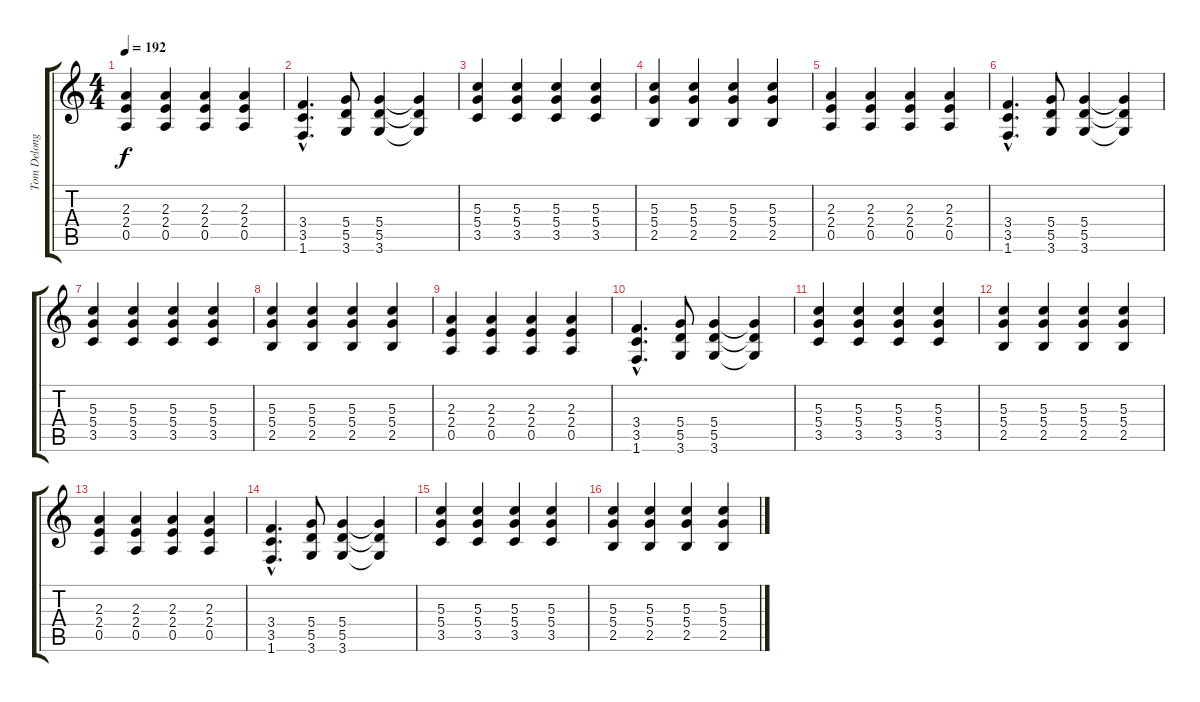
\track ("Tom Delonge (Guitar)" "Tom Delong") {instrument overdrivenguitar}
\staff {score tabs}
\tuning (E4 B3 G3 D3 A2 E2) {hide}
\ts (4 4)
\tempo 192
\clef g2
\ks c
(2.3 2.4 0.5).4{dy f} (2.3 2.4 0.5).4 (2.3 2.4 0.5).4 (2.3 2.4 0.5).4 |
(3.4{hac} 3.5{hac} 1.6{hac}).4{d} (5.4 5.5 3.6).8 (5.4 5.5 3.6).4 (5.4{t} 5.5{t} 3.6{t}).4 |
(5.3 5.4 3.5).4 (5.3 5.4 3.5).4 (5.3 5.4 3.5).4 (5.3 5.4 3.5).4 |
(5.3 5.4 2.5).4 (5.3 5.4 2.5).4 (5.3 5.4 2.5).4 (5.3 5.4 2.5).4 |
(2.3 2.4 0.5).4 (2.3 2.4 0.5).4 (2.3 2.4 0.5).4 (2.3 2.4 0.5).4 |
(3.4{hac} 3.5{hac} 1.6{hac}).4{d} (5.4 5.5 3.6).8 (5.4 5.5 3.6).4 (5.4{t} 5.5{t} 3.6{t}).4 |
(5.3 5.4 3.5).4 (5.3 5.4 3.5).4 (5.3 5.4 3.5).4 (5.3 5.4 3.5).4 |
(5.3 5.4 2.5).4 (5.3 5.4 2.5).4 (5.3 5.4 2.5).4 (5.3 5.4 2.5).4 |
(2.3 2.4 0.5).4 (2.3 2.4 0.5).4 (2.3 2.4 0.5).4 (2.3 2.4 0.5).4 |
(3.4{hac} 3.5{hac} 1.6{hac}).4{d} (5.4 5.5 3.6).8 (5.4 5.5 3.6).4 (5.4{t} 5.5{t} 3.6{t}).4 |
(5.3 5.4 3.5).4 (5.3 5.4 3.5).4 (5.3 5.4 3.5).4 (5.3 5.4 3.5).4 |
(5.3 5.4 2.5).4 (5.3 5.4 2.5).4 (5.3 5.4 2.5).4 (5.3 5.4 2.5).4 |
(2.3 2.4 0.5).4 (2.3 2.4 0.5).4 (2.3 2.4 0.5).4 (2.3 2.4 0.5).4 |
(3.4{hac} 3.5{hac} 1.6{hac}).4{d} (5.4 5.5 3.6).8 (5.4 5.5 3.6).4 (5.4{t} 5.5{t} 3.6{t}).4 |
(5.3 5.4 3.5).4 (5.3 5.4 3.5).4 (5.3 5.4 3.5).4 (5.3 5.4 3.5).4 |
(5.3 5.4 2.5).4 (5.3 5.4 2.5).4 (5.3 5.4 2.5).4 (5.3 5.4 2.5).4
